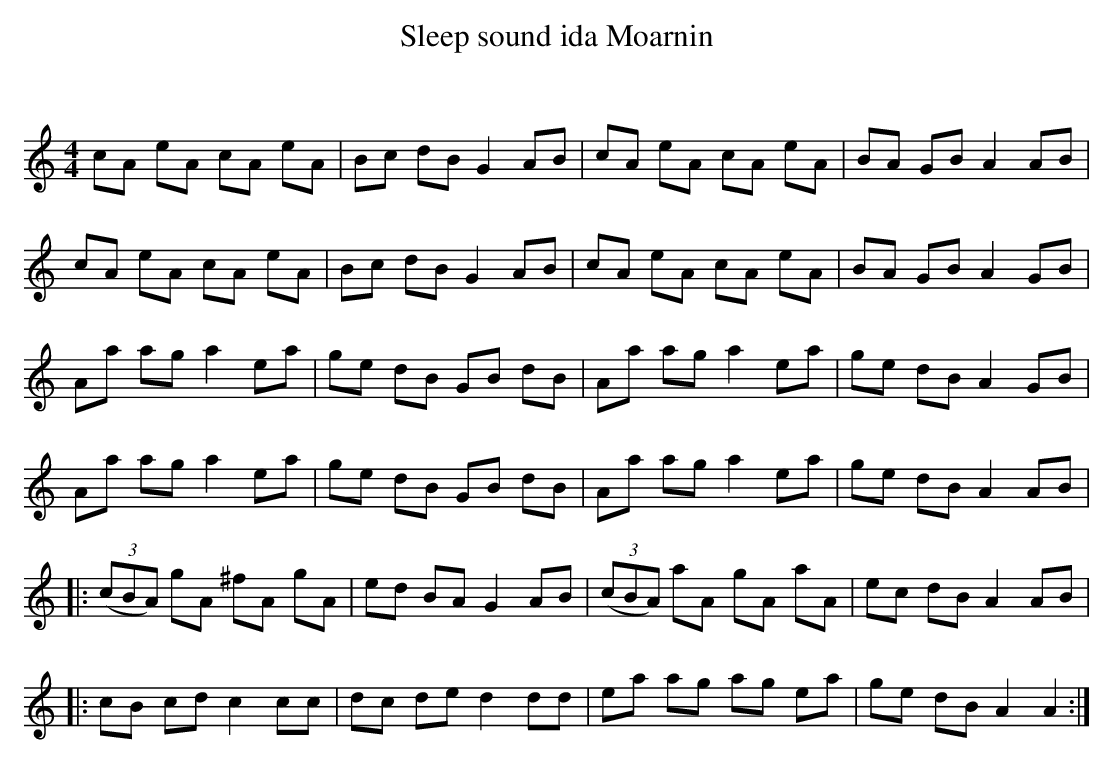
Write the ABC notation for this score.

X:1
T: Sleep sound ida Moarnin
C:
Q: 232
K:Am
M:4/4
L:1/8
cA eA cA eA|Bc dB G2 AB|cA eA cA eA|BA GB A2 AB|
cA eA cA eA|Bc dB G2 AB|cA eA cA eA|BA GB A2 GB|
Aa ag a2 ea|ge dB GB dB|Aa ag a2 ea|ge dB A2 GB|
Aa ag a2 ea|ge dB GB dB|Aa ag a2 ea|ge dB A2 AB|
|:((3cBA) gA ^fA gA|ed BA G2 AB|((3cBA) aA gA aA|ec dB A2 AB|
|:cB cd c2 cc|dc de d2 dd|ea ag ag ea|ge dB A2 A2:|
